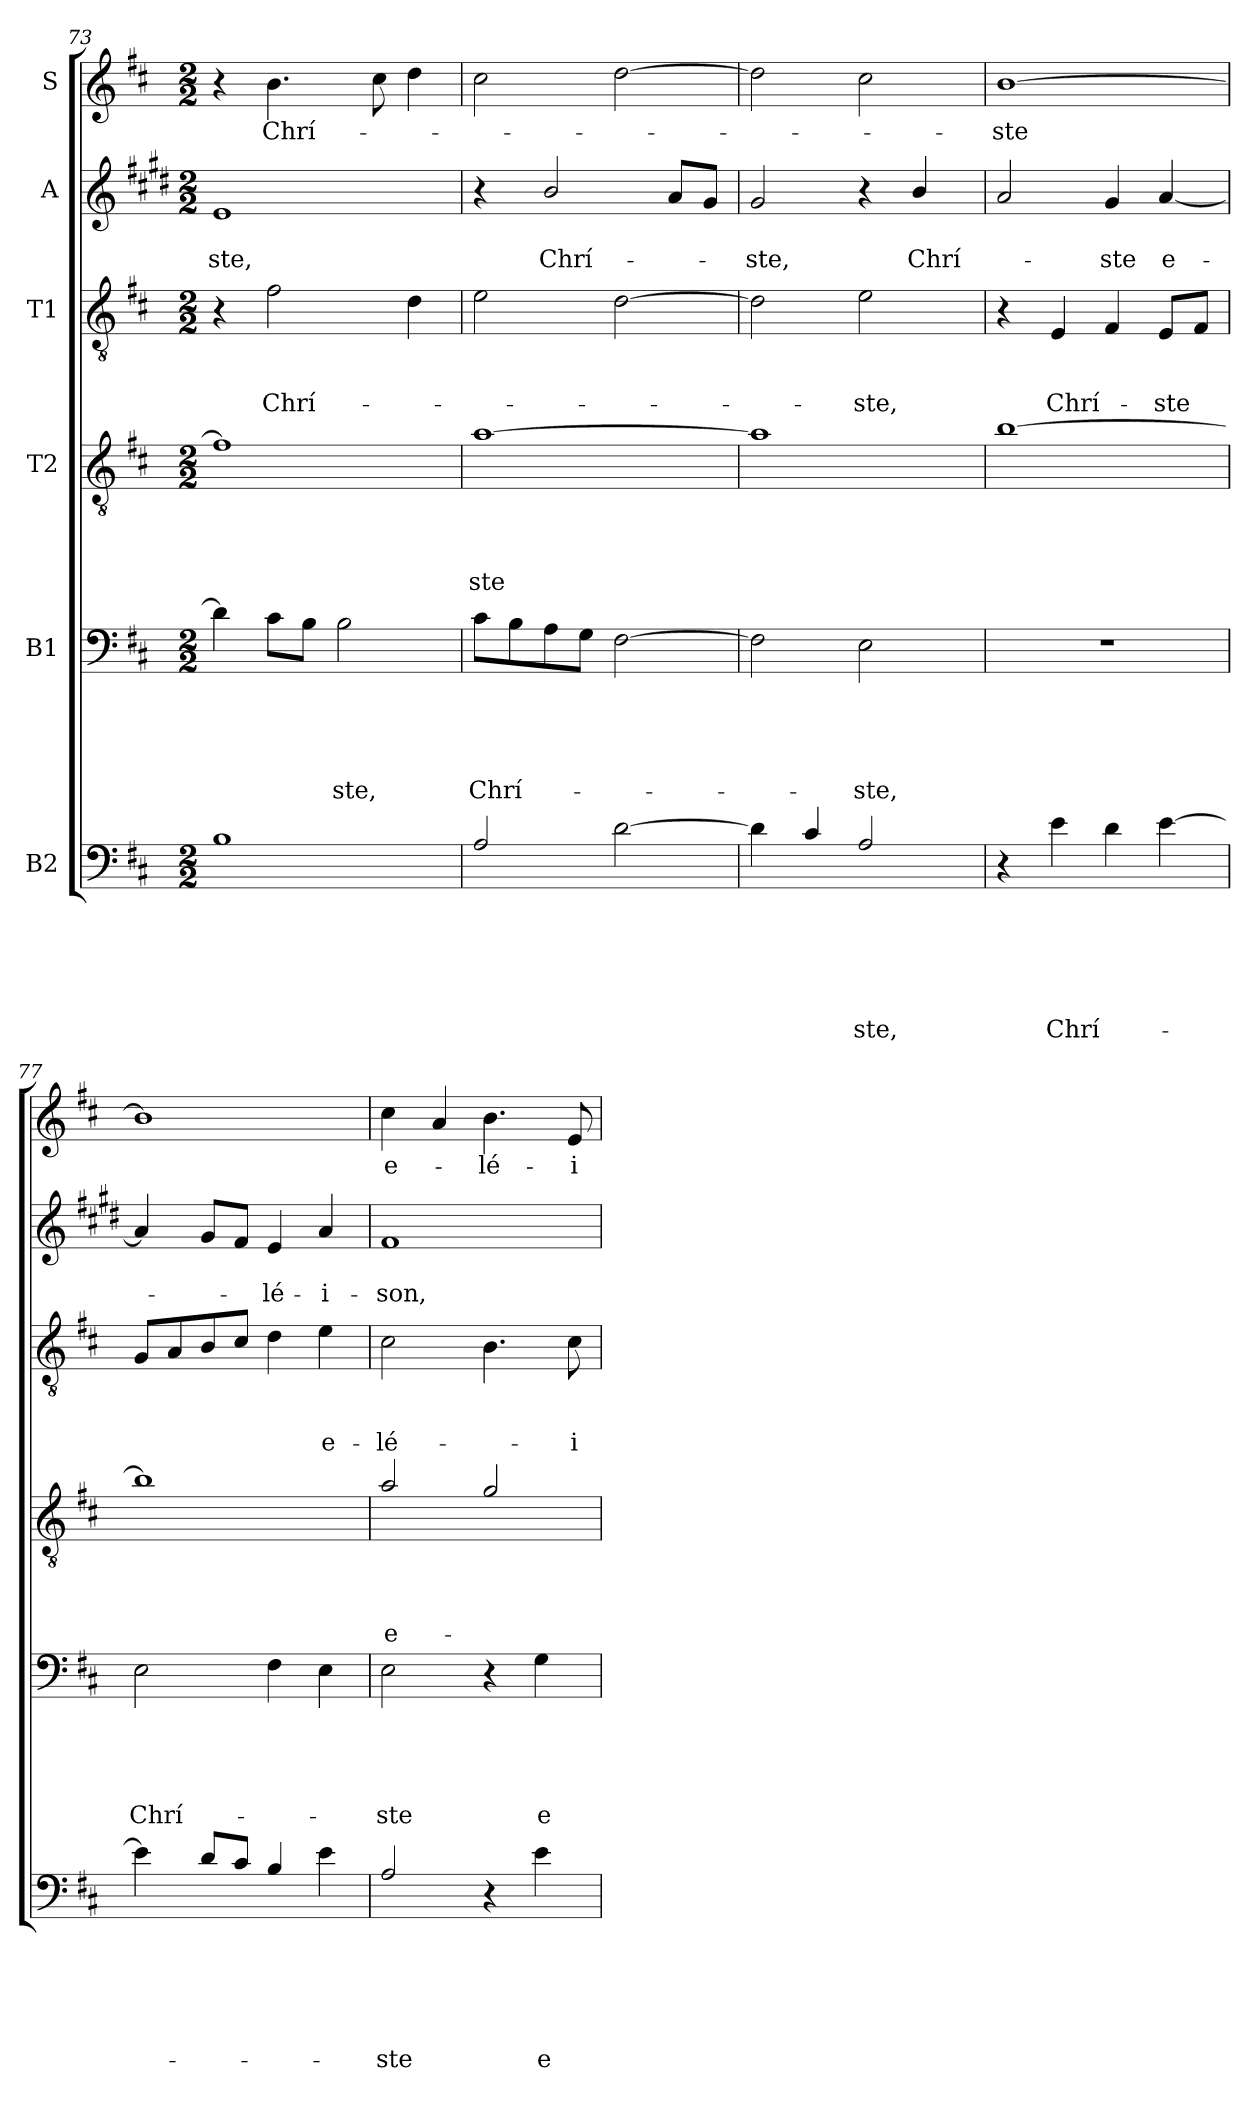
**kern	**text	**text	**text	**text	**text	**text	**kern	**text	**text	**text	**text	**text	**kern	**text	**text	**text	**text	**kern	**text	**text	**text	**kern	**text	**text	**kern	**text
*part6	*part6	*part6	*part6	*part6	*part6	*part6	*part5	*part5	*part5	*part5	*part5	*part5	*part4	*part4	*part4	*part4	*part4	*part3	*part3	*part3	*part3	*part2	*part2	*part2	*part1	*part1
*staff6	*staff6	*staff6	*staff6	*staff6	*staff6	*staff6	*staff5	*staff5	*staff5	*staff5	*staff5	*staff5	*staff4	*staff4	*staff4	*staff4	*staff4	*staff3	*staff3	*staff3	*staff3	*staff2	*staff2	*staff2	*staff1	*staff1
*I"B2	*	*	*	*	*	*	*I"B1	*	*	*	*	*	*I"T2	*	*	*	*	*I"T1	*	*	*	*I"A	*	*	*I"S	*
!!LO:PB:g=z
*clefF4	*	*	*	*	*	*	*clefF4	*	*	*	*	*	*clefGv2	*	*	*	*	*clefGv2	*	*	*	*clefG2	*	*	*clefG2	*
*ITrd7c12	*	*	*	*	*	*	*	*	*	*	*	*	*ITrd8c14	*	*	*	*	*	*	*	*	*ITrd1c2	*	*	*	*
*k[f#c#]	*	*	*	*	*	*	*k[f#c#]	*	*	*	*	*	*k[f#c#]	*	*	*	*	*k[f#c#]	*	*	*	*k[f#c#]	*	*	*k[f#c#]	*
*D:	*	*	*	*	*	*	*D:	*	*	*	*	*	*D:	*	*	*	*	*D:	*	*	*	*D:	*	*	*D:	*
*M2/2	*	*	*	*	*	*	*M2/2	*	*	*	*	*	*M2/2	*	*	*	*	*M2/2	*	*	*	*M2/2	*	*	*M2/2	*
=73	=73	=73	=73	=73	=73	=73	=73	=73	=73	=73	=73	=73	=73	=73	=73	=73	=73	=73	=73	=73	=73	=73	=73	=73	=73	=73
!	!	!	!	!	!	!	!	!	!	!	!	!	!	!	!	!	!	!	!	!	!	!	!	!LO:LY:b	!	!
1BB	.	.	.	.	.	.	4d\]	.	.	.	.	.	1F#]	.	.	.	.	4r	.	.	.	1d	.	-ste,	4r	.
!	!	!	!	!	!	!	!	!	!	!	!	!	!	!	!	!	!	!	!	!	!LO:LY:b	!	!	!	!	!LO:LY:b
.	.	.	.	.	.	.	8c#\L	.	.	.	.	.	.	.	.	.	.	2f#\	.	.	Chrí-	.	.	.	4.b\	Chrí-
.	.	.	.	.	.	.	8B\J	.	.	.	.	.	.	.	.	.	.	.	.	.	.	.	.	.	.	.
!	!	!	!	!	!	!	!	!	!	!	!	!LO:LY:b	!	!	!	!	!	!	!	!	!	!	!	!	!	!
.	.	.	.	.	.	.	2B\	.	.	.	.	-ste,	.	.	.	.	.	.	.	.	.	.	.	.	.	.
.	.	.	.	.	.	.	.	.	.	.	.	.	.	.	.	.	.	.	.	.	.	.	.	.	8cc#\	.
.	.	.	.	.	.	.	.	.	.	.	.	.	.	.	.	.	.	4d\	.	.	.	.	.	.	4dd\	.
=74	=74	=74	=74	=74	=74	=74	=74	=74	=74	=74	=74	=74	=74	=74	=74	=74	=74	=74	=74	=74	=74	=74	=74	=74	=74	=74
!	!	!	!	!	!	!	!	!	!	!	!	!LO:LY:b	!	!	!	!	!LO:LY:b	!	!	!	!	!	!	!	!	!
2AA/	.	.	.	.	.	.	8c#\L	.	.	.	.	Chrí-	[1A	.	.	.	-ste	2e\	.	.	.	4r	.	.	2cc#\	.
.	.	.	.	.	.	.	8B\	.	.	.	.	.	.	.	.	.	.	.	.	.	.	.	.	.	.	.
!	!	!	!	!	!	!	!	!	!	!	!	!	!	!	!	!	!	!	!	!	!	!	!	!LO:LY:b	!	!
.	.	.	.	.	.	.	8A\	.	.	.	.	.	.	.	.	.	.	.	.	.	.	2a/	.	Chrí-	.	.
.	.	.	.	.	.	.	8G\J	.	.	.	.	.	.	.	.	.	.	.	.	.	.	.	.	.	.	.
[2D\	.	.	.	.	.	.	[2F#\	.	.	.	.	.	.	.	.	.	.	[2d\	.	.	.	.	.	.	[2dd\	.
.	.	.	.	.	.	.	.	.	.	.	.	.	.	.	.	.	.	.	.	.	.	8g/L	.	.	.	.
.	.	.	.	.	.	.	.	.	.	.	.	.	.	.	.	.	.	.	.	.	.	8f#/J	.	.	.	.
=75	=75	=75	=75	=75	=75	=75	=75	=75	=75	=75	=75	=75	=75	=75	=75	=75	=75	=75	=75	=75	=75	=75	=75	=75	=75	=75
!	!	!	!	!	!	!	!	!	!	!	!	!	!	!	!	!	!	!	!	!	!	!	!	!LO:LY:b	!	!
4D\]	.	.	.	.	.	.	2F#\]	.	.	.	.	.	1A]	.	.	.	.	2d\]	.	.	.	2f#/	.	-ste,	2dd\]	.
4C#/	.	.	.	.	.	.	.	.	.	.	.	.	.	.	.	.	.	.	.	.	.	.	.	.	.	.
!	!	!	!	!	!	!LO:LY:b	!	!	!	!	!	!LO:LY:b	!	!	!	!	!	!	!	!	!LO:LY:b	!	!	!	!	!
2AA/	.	.	.	.	.	-ste,	2E\	.	.	.	.	-ste,	.	.	.	.	.	2e\	.	.	-ste,	4r	.	.	2cc#\	.
!	!	!	!	!	!	!	!	!	!	!	!	!	!	!	!	!	!	!	!	!	!	!	!	!LO:LY:b	!	!
.	.	.	.	.	.	.	.	.	.	.	.	.	.	.	.	.	.	.	.	.	.	4a/	.	Chrí-	.	.
=76	=76	=76	=76	=76	=76	=76	=76	=76	=76	=76	=76	=76	=76	=76	=76	=76	=76	=76	=76	=76	=76	=76	=76	=76	=76	=76
!	!	!	!	!	!	!	!	!	!	!	!	!	!	!	!	!	!	!	!	!	!	!	!	!	!	!LO:LY:b
4r	.	.	.	.	.	.	1r	.	.	.	.	.	[1B	.	.	.	.	4r	.	.	.	2g/	.	.	[1b	-ste
!	!	!	!	!	!	!LO:LY:b	!	!	!	!	!	!	!	!	!	!	!	!	!	!	!LO:LY:b	!	!	!	!	!
4E\	.	.	.	.	.	Chrí-	.	.	.	.	.	.	.	.	.	.	.	4E/	.	.	Chrí-	.	.	.	.	.
!	!	!	!	!	!	!	!	!	!	!	!	!	!	!	!	!	!	!	!	!	!	!	!	!LO:LY:b	!	!
4D\	.	.	.	.	.	.	.	.	.	.	.	.	.	.	.	.	.	4F#/	.	.	.	4f#/	.	-ste	.	.
!	!	!	!	!	!	!	!	!	!	!	!	!	!	!	!	!	!	!	!	!	!LO:LY:b	!	!	!LO:LY:b	!	!
[4E\	.	.	.	.	.	.	.	.	.	.	.	.	.	.	.	.	.	8E/L	.	.	-ste	[4g/	.	e-	.	.
.	.	.	.	.	.	.	.	.	.	.	.	.	.	.	.	.	.	8F#/J	.	.	.	.	.	.	.	.
=77	=77	=77	=77	=77	=77	=77	=77	=77	=77	=77	=77	=77	=77	=77	=77	=77	=77	=77	=77	=77	=77	=77	=77	=77	=77	=77
!	!	!	!	!	!	!	!	!	!	!	!	!LO:LY:b	!	!	!	!	!	!	!	!	!	!	!	!	!	!
4E\]	.	.	.	.	.	.	2E\	.	.	.	.	Chrí-	1B]	.	.	.	.	8G/L	.	.	.	4g/]	.	.	1b]	.
.	.	.	.	.	.	.	.	.	.	.	.	.	.	.	.	.	.	8A/	.	.	.	.	.	.	.	.
8D/L	.	.	.	.	.	.	.	.	.	.	.	.	.	.	.	.	.	8B/	.	.	.	8f#/L	.	.	.	.
8C#/J	.	.	.	.	.	.	.	.	.	.	.	.	.	.	.	.	.	8c#/J	.	.	.	8e/J	.	.	.	.
!	!	!	!	!	!	!	!	!	!	!	!	!	!	!	!	!	!	!	!	!	!	!	!	!LO:LY:b	!	!
4BB/	.	.	.	.	.	.	4F#\	.	.	.	.	.	.	.	.	.	.	4d\	.	.	.	4d/	.	-lé-	.	.
!	!	!	!	!	!	!	!	!	!	!	!	!	!	!	!	!	!	!	!	!	!LO:LY:b	!	!	!LO:LY:b	!	!
4E\	.	.	.	.	.	.	4E\	.	.	.	.	.	.	.	.	.	.	4e\	.	.	e-	4g/	.	-i-	.	.
!!LO:PB:g=z
=78	=78	=78	=78	=78	=78	=78	=78	=78	=78	=78	=78	=78	=78	=78	=78	=78	=78	=78	=78	=78	=78	=78	=78	=78	=78	=78
!	!	!	!	!	!	!LO:LY:b	!	!	!	!	!	!LO:LY:b	!	!	!	!	!LO:LY:b	!	!	!	!LO:LY:b	!	!	!LO:LY:b	!	!LO:LY:b
2AA/	.	.	.	.	.	-ste	2E\	.	.	.	.	-ste	2A/	.	.	.	e-	2c#\	.	.	-lé-	1e	.	-son,	4cc#\	e-
.	.	.	.	.	.	.	.	.	.	.	.	.	.	.	.	.	.	.	.	.	.	.	.	.	4a/	.
!	!	!	!	!	!	!	!	!	!	!	!	!	!	!	!	!	!	!	!	!	!	!	!	!	!	!LO:LY:b
4r	.	.	.	.	.	.	4r	.	.	.	.	.	2G/	.	.	.	.	4.B\	.	.	.	.	.	.	4.b\	-lé-
!	!	!	!	!	!	!LO:LY:b	!	!	!	!	!	!LO:LY:b	!	!	!	!	!	!	!	!	!	!	!	!	!	!
4E\	.	.	.	.	.	e-	4G\	.	.	.	.	e-	.	.	.	.	.	.	.	.	.	.	.	.	.	.
!	!	!	!	!	!	!	!	!	!	!	!	!	!	!	!	!	!	!	!	!	!LO:LY:b	!	!	!	!	!LO:LY:b
.	.	.	.	.	.	.	.	.	.	.	.	.	.	.	.	.	.	8c#\	.	.	-i-	.	.	.	8e/	-i-
=	=	=	=	=	=	=	=	=	=	=	=	=	=	=	=	=	=	=	=	=	=	=	=	=	=	=
*-	*-	*-	*-	*-	*-	*-	*-	*-	*-	*-	*-	*-	*-	*-	*-	*-	*-	*-	*-	*-	*-	*-	*-	*-	*-	*-
